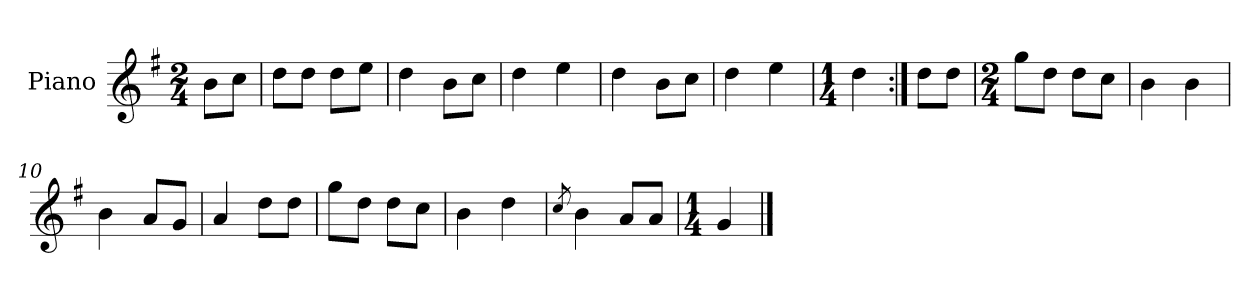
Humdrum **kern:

**kern
*part1
*staff1
*I"Piano
*I'Pno.
*clefG2
*k[f#]
*M2/4
=
8b\L
8cc\J
=1
8dd\L
8dd\J
8dd\L
8ee\J
=2
4dd\
8b\L
8cc\J
=3
4dd\
4ee\
=4
4dd\
8b\L
8cc\J
=5
4dd\
4ee\
=6
*M1/4
4dd\
=7:|!
8dd\L
8dd\J
=8
*M2/4
8gg\L
8dd\J
8dd\L
8cc\J
=9
4b\
4b\
=10
4b\
8a/L
8g/J
!!LO:LB:g=z
=11
4a/
8dd\L
8dd\J
=12
8gg\L
8dd\J
8dd\L
8cc\J
=13
4b\
4dd\
=14
8qcc/
4b\
8a/L
8a/J
=15
*M1/4
4g/
==
*-
